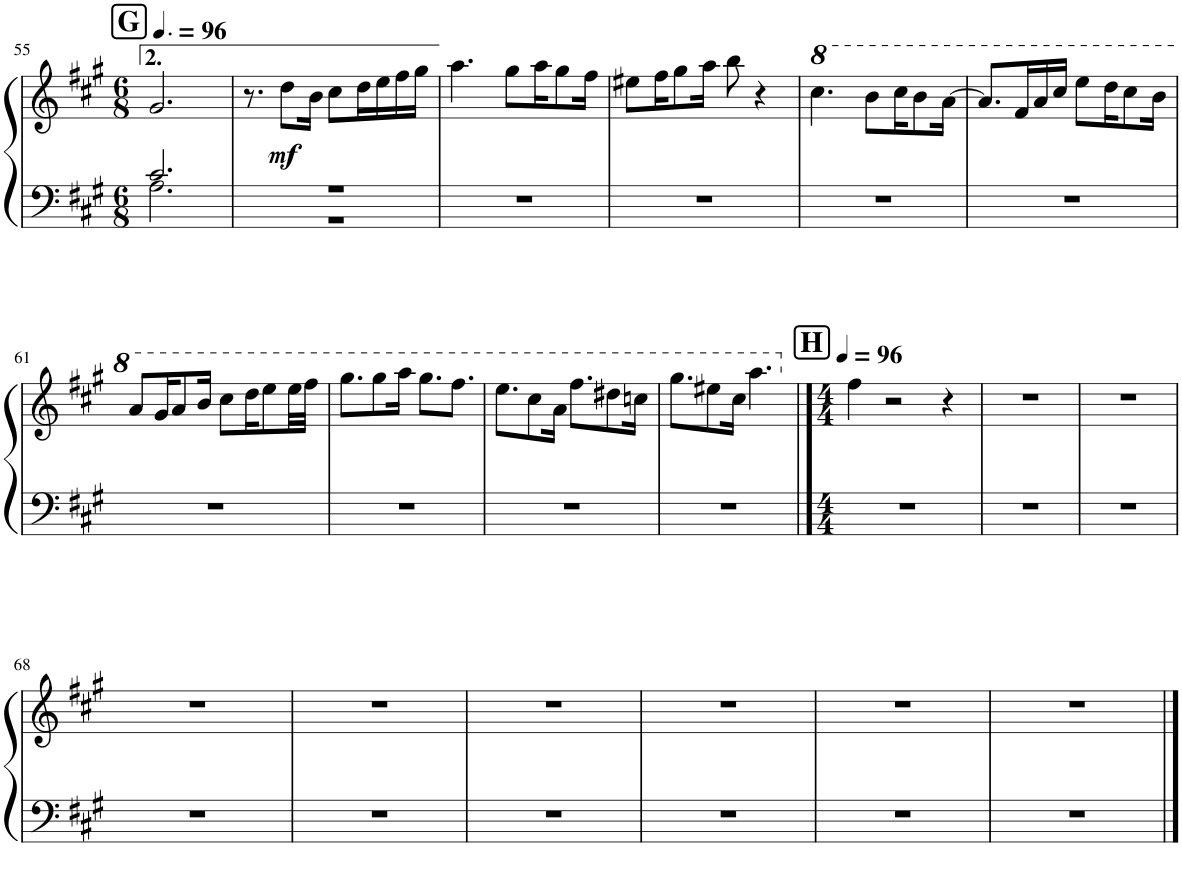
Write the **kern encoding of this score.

**kern	**kern	**dynam
*part1	*part1	*part1
*staff2	*staff1	*staff1/2
*I"Piano	*	*
*I'Pno.	*	*
!!LO:PB:g=z
*clefF4	*clefG2	*
*Trd2c4	*Trd2c4	*
*k[f#c#g#]	*k[f#c#g#]	*
*M6/8	*M6/8	*
*MM144	*MM144	*
!!LO:REH:place=s1:a:B:cj:fs=14:t=G
=55	=55	=55
*^	*	*
2.c#/	2.A\	2.g#/	.
=56	=56	=56	=56
2.r	2.r	8.r	.
!	!	!	!LO:DY:b
.	.	8dd\L	mf
.	.	16b\Jk	.
.	.	8cc#\L	.
.	.	16dd\L	.
.	.	16ee\	.
.	.	16ff#\	.
.	.	16gg#\JJ	.
*v	*v	*	*
=57	=57	=57
2.r	4.aa\	.
.	8gg#\L	.
.	16aa\K	.
.	8gg#\	.
.	16ff#\Jk	.
=58	=58	=58
2.r	8ee#X\L	.
.	16ff#\K	.
.	8gg#\	.
.	16aa\Jk	.
.	8bb\	.
.	4r	.
=59	=59	=59
*	*8va	*
2.r	4.ccc#\	.
.	8bb\L	.
.	16ccc#\K	.
.	8bb\	.
.	[16aa\Jk	.
=60	=60	=60
2.r	8.aa/L]	.
.	16ff#/L	.
.	16aa/	.
.	16ccc#/JJ	.
.	8eee\L	.
.	16ddd\K	.
.	8ccc#\	.
.	16bb\Jk	.
!!LO:LB:g=z
=61	=61	=61
2.r	8aa/L	.
.	16gg#/K	.
.	8aa/	.
.	16bb/Jk	.
.	8ccc#\L	.
.	16ddd\K	.
.	8eee\	.
.	32eee\LL	.
.	32fff#\JJJ	.
=62	=62	=62
2.r	8.ggg#\L	.
.	8ggg#\	.
.	16aaa\Jk	.
.	8.ggg#\L	.
.	8.fff#\J	.
=63	=63	=63
2.r	8.eee\L	.
.	8ccc#\	.
.	16aa\Jk	.
.	8.fff#\L	.
.	8ddd#X\	.
.	16cccn\Jk	.
=64	=64	=64
2.r	8.ggg#\L	.
.	8eee#X\	.
.	16ccc#\Jk	.
.	4.aaa\	.
==65	==65	==65
!!LO:REH:place=s1:a:B:cj:fs=14:t=H
*M4/4	*M4/4	*
*	*X8va	*
*	*MM96	*
1r	4ff#\	.
.	2r	.
.	4r	.
=66	=66	=66
1r	1r	.
=67	=67	=67
1r	1r	.
!!LO:LB:g=z
=68	=68	=68
1r	1r	.
=69	=69	=69
1r	1r	.
=70	=70	=70
1r	1r	.
=71	=71	=71
1r	1r	.
=72	=72	=72
1r	1r	.
=73	=73	=73
1r	1r	.
==	==	==
*-	*-	*-
